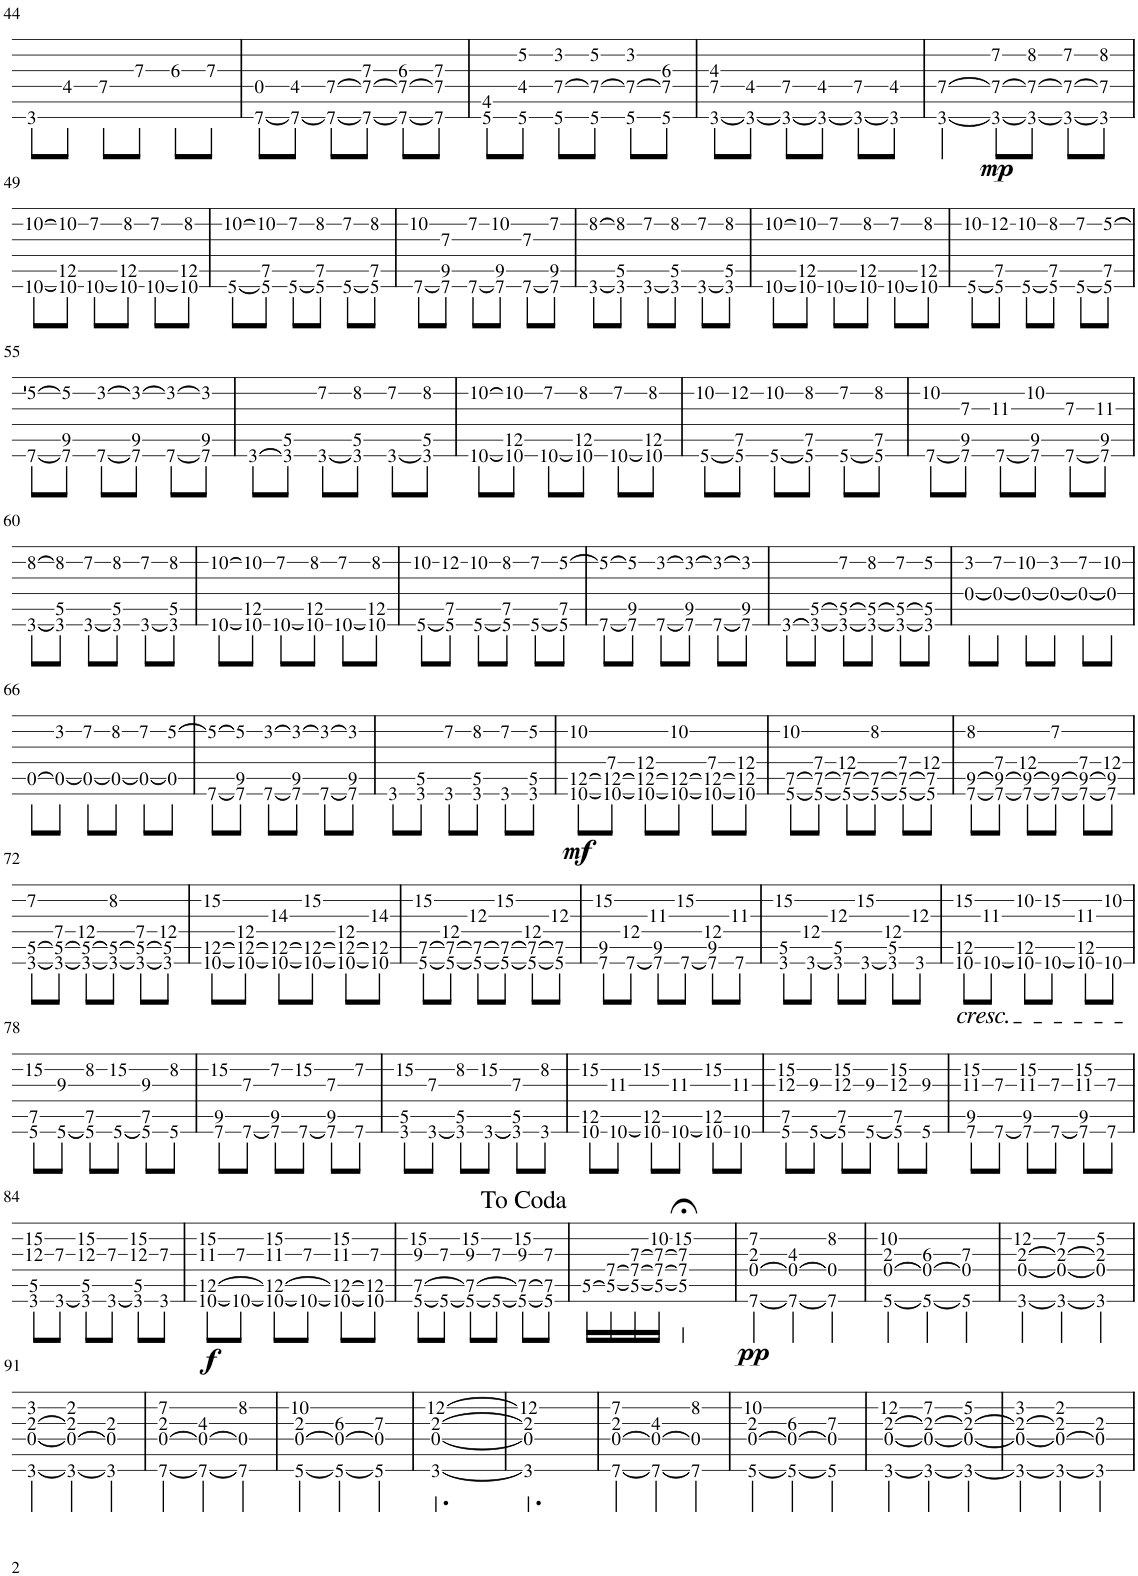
**kern	**dynam
*part1	*part1
*staff1	*staff1
*I"Guitar	*
*I'Guit.	*
!!LO:PB:g=z
*	*
*k[]	*
*M3/4	*
=44	=44
8GG\L	.
8F#\J	.
8A\L	.
8d\J	.
8c#\L	.
8d\J	.
=45	=45
[8BB\ 8D\L	.
8BB\_ 8F#\J	.
8BB\_ [8A\L	.
8BB\_ 8A\_ 8d\J	.
8BB\_ 8A\_ 8c#\L	.
8BB\] 8A\] 8d\J	.
=46	=46
8AA\ 8C#\L	.
8AA\ 8F#\ 8e\J	.
8AA\ [8A\ 8d\L	.
8AA\ 8A\_ 8e\J	.
8AA\ 8A\_ 8d\L	.
8AA\ 8A\] 8c#\J	.
=47	=47
[8GG\ 8A\ 8B\L	.
8GG\_ 8F#\J	.
8GG\_ 8A\L	.
8GG\_ 8F#\J	.
8GG\_ 8A\L	.
8GG\] 8F#\J	.
=48	=48
[4GG\ [4A\	.
!	!LO:DY:b
8GG\_ 8A\_ 8f#\L	mp
8GG\_ 8A\_ 8g\J	.
8GG\_ 8A\_ 8f#\L	.
8GG\] 8A\] 8g\J	.
!!LO:LB:g=z
=49	=49
[8D\ [8a\L	.
8D\] 8A\ 8a\]J	.
[8D\ 8f#\L	.
8D\] 8A\ 8g\J	.
[8D\ 8f#\L	.
8D\] 8A\ 8g\J	.
=50	=50
[8AA\ [8a\L	.
8AA\] 8E\ 8a\]J	.
[8AA\ 8f#\L	.
8AA\] 8E\ 8g\J	.
[8AA\ 8f#\L	.
8AA\] 8E\ 8g\J	.
=51	=51
[8BB\ 8a\L	.
8BB\] 8F#\ 8d\J	.
[8BB\ 8f#\L	.
8BB\] 8F#\ 8a\J	.
[8BB\ 8d\L	.
8BB\] 8F#\ 8f#\J	.
=52	=52
[8GG\ [8g\L	.
8GG\] 8D\ 8g\]J	.
[8GG\ 8f#\L	.
8GG\] 8D\ 8g\J	.
[8GG\ 8f#\L	.
8GG\] 8D\ 8g\J	.
=53	=53
[8D\ [8a\L	.
8D\] 8A\ 8a\]J	.
[8D\ 8f#\L	.
8D\] 8A\ 8g\J	.
[8D\ 8f#\L	.
8D\] 8A\ 8g\J	.
=54	=54
[8AA\ 8a\L	.
8AA\] 8E\ 8b\J	.
[8AA\ 8a\L	.
8AA\] 8E\ 8g\J	.
[8AA\ 8f#\L	.
8AA\] 8E\ [8e\J	.
!!LO:LB:g=z
=55	=55
[8BB\ 8e\_L	.
8BB\] 8F#\ 8e\]J	.
[8BB\ [8d\L	.
8BB\] 8F#\ 8d\_J	.
[8BB\ 8d\_L	.
8BB\] 8F#\ 8d\]J	.
=56	=56
[8GG\L	.
8GG\] 8D\J	.
[8GG\ 8f#\L	.
8GG\] 8D\ 8g\J	.
[8GG\ 8f#\L	.
8GG\] 8D\ 8g\J	.
=57	=57
[8D\ [8a\L	.
8D\] 8A\ 8a\]J	.
[8D\ 8f#\L	.
8D\] 8A\ 8g\J	.
[8D\ 8f#\L	.
8D\] 8A\ 8g\J	.
=58	=58
[8AA\ 8a\L	.
8AA\] 8E\ 8b\J	.
[8AA\ 8a\L	.
8AA\] 8E\ 8g\J	.
[8AA\ 8f#\L	.
8AA\] 8E\ 8g\J	.
=59	=59
[8BB\ 8a\L	.
8BB\] 8F#\ 8d\J	.
[8BB\ 8f#\L	.
8BB\] 8F#\ 8a\J	.
[8BB\ 8d\L	.
8BB\] 8F#\ 8f#\J	.
!!LO:LB:g=z
=60	=60
[8GG\ [8g\L	.
8GG\] 8D\ 8g\]J	.
[8GG\ 8f#\L	.
8GG\] 8D\ 8g\J	.
[8GG\ 8f#\L	.
8GG\] 8D\ 8g\J	.
=61	=61
[8D\ [8a\L	.
8D\] 8A\ 8a\]J	.
[8D\ 8f#\L	.
8D\] 8A\ 8g\J	.
[8D\ 8f#\L	.
8D\] 8A\ 8g\J	.
=62	=62
[8AA\ 8a\L	.
8AA\] 8E\ 8b\J	.
[8AA\ 8a\L	.
8AA\] 8E\ 8g\J	.
[8AA\ 8f#\L	.
8AA\] 8E\ [8e\J	.
=63	=63
[8BB\ 8e\_L	.
8BB\] 8F#\ 8e\]J	.
[8BB\ [8d\L	.
8BB\] 8F#\ 8d\_J	.
[8BB\ 8d\_L	.
8BB\] 8F#\ 8d\]J	.
=64	=64
[8GG\L	.
8GG\_ [8D\J	.
8GG\_ 8D\_ 8f#\L	.
8GG\_ 8D\_ 8g\J	.
8GG\_ 8D\_ 8f#\L	.
8GG\] 8D\] 8e\J	.
=65	=65
[8D\ 8d\L	.
8D\_ 8f#\J	.
8D\_ 8a\L	.
8D\_ 8d\J	.
8D\_ 8f#\L	.
8D\] 8a\J	.
!!LO:LB:g=z
=66	=66
[8AA\L	.
8AA\_ 8d\J	.
8AA\_ 8f#\L	.
8AA\_ 8g\J	.
8AA\_ 8f#\L	.
8AA\] [8e\J	.
=67	=67
[8BB\ 8e\_L	.
8BB\] 8F#\ 8e\]J	.
[8BB\ [8d\L	.
8BB\] 8F#\ 8d\_J	.
[8BB\ 8d\_L	.
8BB\] 8F#\ 8d\]J	.
=68	=68
8GG\L	.
8GG\ 8D\J	.
8GG\ 8f#\L	.
8GG\ 8D\ 8g\J	.
8GG\ 8f#\L	.
8GG\ 8D\ 8e\J	.
=69	=69
!	!LO:DY:b
[8D\ [8A\ 8a\L	mf
8D\_ 8A\_ 8A\J	.
8D\_ 8A\_ 8d\L	.
8D\_ 8A\_ 8a\J	.
8D\_ 8A\_ 8A\L	.
8D\] 8A\] 8d\J	.
=70	=70
[8AA\ [8E\ 8a\L	.
8AA\_ 8E\_ 8A\J	.
8AA\_ 8E\_ 8d\L	.
8AA\_ 8E\_ 8g\J	.
8AA\_ 8E\_ 8A\L	.
8AA\] 8E\] 8d\J	.
=71	=71
[8BB\ [8F#\ 8g\L	.
8BB\_ 8F#\_ 8A\J	.
8BB\_ 8F#\_ 8d\L	.
8BB\_ 8F#\_ 8f#\J	.
8BB\_ 8F#\_ 8A\L	.
8BB\] 8F#\] 8d\J	.
!!LO:LB:g=z
=72	=72
[8GG\ [8D\ 8f#\L	.
8GG\_ 8D\_ 8A\J	.
8GG\_ 8D\_ 8d\L	.
8GG\_ 8D\_ 8g\J	.
8GG\_ 8D\_ 8A\L	.
8GG\] 8D\] 8d\J	.
=73	=73
[8D\ [8A\ 8dd\L	.
8D\_ 8A\_ 8d\J	.
8D\_ 8A\_ 8a\L	.
8D\_ 8A\_ 8dd\J	.
8D\_ 8A\_ 8d\L	.
8D\] 8A\] 8a\J	.
=74	=74
[8AA\ [8E\ 8dd\L	.
8AA\_ 8E\_ 8d\J	.
8AA\_ 8E\_ 8g\L	.
8AA\_ 8E\_ 8dd\J	.
8AA\_ 8E\_ 8d\L	.
8AA\] 8E\] 8g\J	.
=75	=75
8BB\ 8F#\ 8dd\L	.
[8BB\ 8d\J	.
8BB\] 8F#\ 8f#\L	.
[8BB\ 8dd\J	.
8BB\] 8F#\ 8d\L	.
8BB\ 8f#\J	.
=76	=76
8GG\ 8D\ 8dd\L	.
[8GG\ 8d\J	.
8GG\] 8D\ 8g\L	.
[8GG\ 8dd\J	.
8GG\] 8D\ 8d\L	.
8GG\ 8g\J	.
=77	=77
!LO:TX:b:i:t=cresc.	!
8D\ 8A\ 8dd\L	.
[8D\ 8f#\J	.
8D\] 8A\ 8a\L	.
[8D\ 8dd\J	.
8D\] 8A\ 8f#\L	.
8D\ 8a\J	.
!!LO:LB:g=z
=78	=78
8AA\ 8E\ 8dd\L	.
[8AA\ 8e\J	.
8AA\] 8E\ 8g\L	.
[8AA\ 8dd\J	.
8AA\] 8E\ 8e\L	.
8AA\ 8g\J	.
=79	=79
8BB\ 8F#\ 8dd\L	.
[8BB\ 8d\J	.
8BB\] 8F#\ 8f#\L	.
[8BB\ 8dd\J	.
8BB\] 8F#\ 8d\L	.
8BB\ 8f#\J	.
=80	=80
8GG\ 8D\ 8dd\L	.
[8GG\ 8d\J	.
8GG\] 8D\ 8g\L	.
[8GG\ 8dd\J	.
8GG\] 8D\ 8d\L	.
8GG\ 8g\J	.
=81	=81
8D\ 8A\ 8dd\L	.
[8D\ 8f#\J	.
8D\] 8A\ 8dd\L	.
[8D\ 8f#\J	.
8D\] 8A\ 8dd\L	.
8D\ 8f#\J	.
=82	=82
8AA\ 8E\ 8g\ 8dd\L	.
[8AA\ 8e\J	.
8AA\] 8E\ 8g\ 8dd\L	.
[8AA\ 8e\J	.
8AA\] 8E\ 8g\ 8dd\L	.
8AA\ 8e\J	.
=83	=83
8BB\ 8F#\ 8f#\ 8dd\L	.
[8BB\ 8d\J	.
8BB\] 8F#\ 8f#\ 8dd\L	.
[8BB\ 8d\J	.
8BB\] 8F#\ 8f#\ 8dd\L	.
8BB\ 8d\J	.
!!LO:LB:g=z
=84	=84
8GG\ 8D\ 8g\ 8dd\L	.
[8GG\ 8d\J	.
8GG\] 8D\ 8g\ 8dd\L	.
[8GG\ 8d\J	.
8GG\] 8D\ 8g\ 8dd\L	.
8GG\ 8d\J	.
=85	=85
!	!LO:DY:b
[8D\ [8A\ 8f#\ 8dd\L	f
8D\_ 8d\J	.
8D\_ 8A\_ 8f#\ 8dd\L	.
8D\_ 8d\J	.
8D\_ 8A\_ 8f#\ 8dd\L	.
8D\] 8A\] 8d\J	.
=86	=86
[8AA\ [8E\ 8e\ 8dd\L	.
8AA\_ 8d\J	.
8AA\_ 8E\_ 8e\ 8dd\L	.
8AA\_ 8d\J	.
8AA\_ 8E\_ 8e\ 8dd\L	.
8AA\] 8E\] 8d\J	.
=87	=87
[16D\LL	.
16D\_ [16A\	.
16D\_ 16A\_ [16d\	.
16D\_ 16A\_ 16d\_ 16a\JJ	.
2D\];< 2A\];< 2d\];< 2dd\;<	.
=88	=88
!	!LO:DY:b
[4BB\ [4D\ 4A\ 4f#\	pp
4BB\_ 4D\_ 4B\	.
4BB\] 4D\] 4g\	.
=89	=89
[4AA\ [4D\ 4A\ 4a\	.
4AA\_ 4D\_ 4c#\	.
4AA\] 4D\] 4d\	.
=90	=90
[4GG\ [4D\ [4A\ 4b\	.
4GG\_ 4D\_ 4A\_ 4f#\	.
4GG\] 4D\] 4A\] 4e\	.
!!LO:LB:g=z
=91	=91
[4GG\ [4D\ [4A\ 4d\	.
4GG\_ 4D\_ 4A\] 4c#\	.
4GG\] 4D\] 4A\	.
=92	=92
[4BB\ [4D\ 4A\ 4f#\	.
4BB\_ 4D\_ 4B\	.
4BB\] 4D\] 4g\	.
=93	=93
[4AA\ [4D\ 4A\ 4a\	.
4AA\_ 4D\_ 4c#\	.
4AA\] 4D\] 4d\	.
=94	=94
[2.GG\ [2.D\ [2.A\ [2.b\	.
=95	=95
2.GG\] 2.D\] 2.A\] 2.b\]	.
=96	=96
[4BB\ [4D\ 4A\ 4f#\	.
4BB\_ 4D\_ 4B\	.
4BB\] 4D\] 4g\	.
=97	=97
[4AA\ [4D\ 4A\ 4a\	.
4AA\_ 4D\_ 4c#\	.
4AA\] 4D\] 4d\	.
=98	=98
[4GG\ [4D\ [4A\ 4b\	.
4GG\_ 4D\_ 4A\_ 4f#\	.
4GG\_ 4D\_ 4A\_ 4e\	.
=99	=99
4GG\_ 4D\_ 4A\_ 4d\	.
4GG\_ 4D\_ 4A\] 4c#\	.
4GG\] 4D\] 4A\	.
=	=
*-	*-
